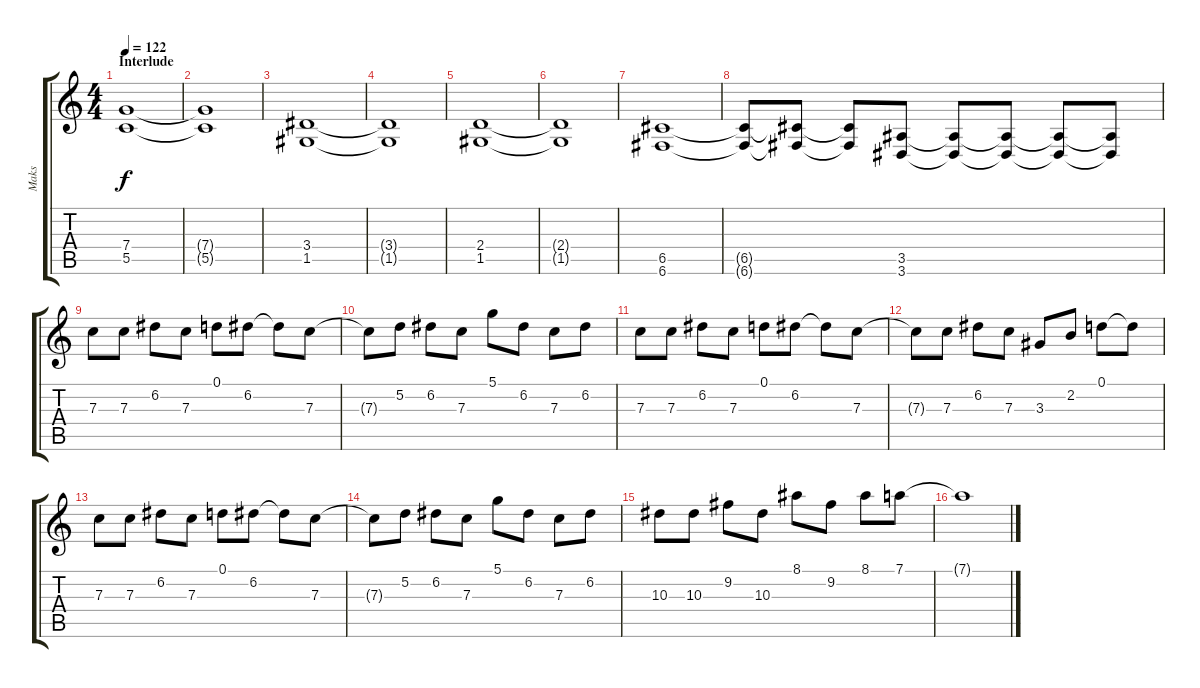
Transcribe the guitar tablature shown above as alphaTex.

\track ("Maks" "Maks") {instrument distortionguitar}
\staff {score tabs}
\tuning (D4 A3 F3 C3 G2 C2) {hide}
\ts (4 4)
\section ("" "Interlude")
\tempo 122
\clef g2
\ks c
(7.4 5.5).1{dy f} |
(7.4{t} 5.5{t}).1 |
(3.4 1.5).1 |
(3.4{t} 1.5{t}).1 |
(2.4 1.5).1 |
(2.4{t} 1.5{t}).1 |
(6.5 6.6).1 |
(6.5{t} 6.6{t}).8 (6.5{t} 6.6{t}).8 (6.5{t} 6.6{t}).8 (3.5 3.6).8 (3.5{t} 3.6{t}).8 (3.5{t} 3.6{t}).8 (3.5{t} 3.6{t}).8 (3.5{t} 3.6{t}).8 |
7.3.8 7.3.8 6.2.8 7.3.8 0.1.8 6.2.8 6.2{t}.8 7.3.8 |
7.3{t}.8 5.2.8 6.2.8 7.3.8 5.1.8 6.2.8 7.3.8 6.2.8 |
7.3.8 7.3.8 6.2.8 7.3.8 0.1.8 6.2.8 6.2{t}.8 7.3.8 |
7.3{t}.8 7.3.8 6.2.8 7.3.8 3.3.8 2.2.8 0.1.8 0.1{t}.8 |
7.3.8 7.3.8 6.2.8 7.3.8 0.1.8 6.2.8 6.2{t}.8 7.3.8 |
7.3{t}.8 5.2.8 6.2.8 7.3.8 5.1.8 6.2.8 7.3.8 6.2.8 |
10.3.8 10.3.8 9.2.8 10.3.8 8.1.8 9.2.8 8.1.8 7.1.8 |
7.1{t}.1
